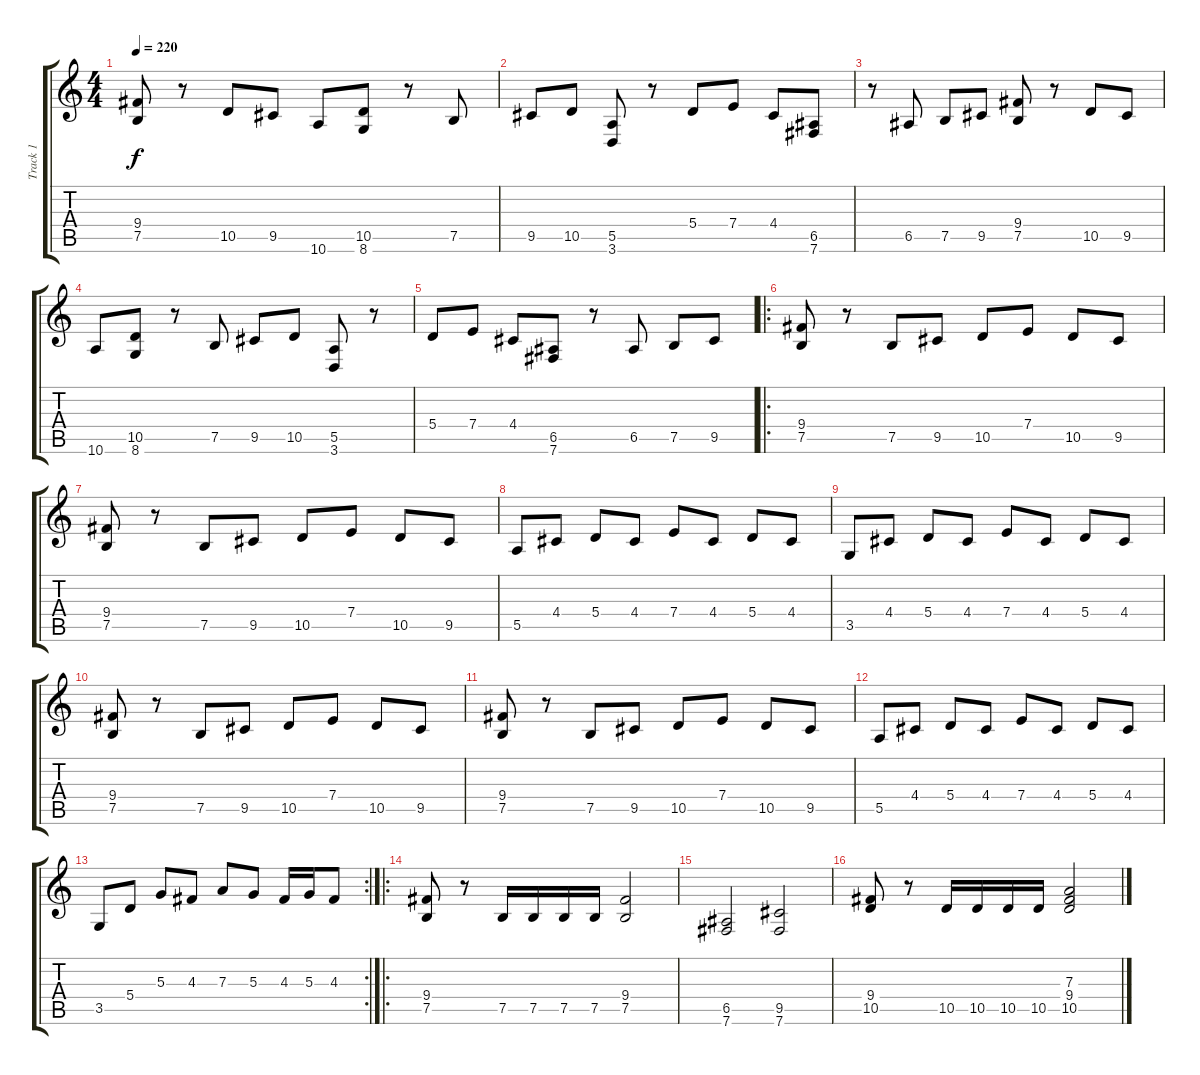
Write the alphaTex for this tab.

\track ("Track 1" "Track 1") {instrument distortionguitar}
\staff {score tabs}
\tuning (B3 Gb3 D3 A2 E2 B1) {hide}
\ts (4 4)
\tempo 220
\clef g2
\ks c
(9.4 7.5).8{dy f instrument distortionguitar} r.8 10.5.8 9.5.8 10.6.8 (10.5 8.6).8 r.8 7.5.8 |
9.5.8 10.5.8 (5.5 3.6).8 r.8 5.4.8 7.4.8 4.4.8 (6.5 7.6).8 |
r.8 6.5.8 7.5.8 9.5.8 (9.4 7.5).8 r.8 10.5.8 9.5.8 |
10.6.8 (10.5 8.6).8 r.8 7.5.8 9.5.8 10.5.8 (5.5 3.6).8 r.8 |
5.4.8 7.4.8 4.4.8 (6.5 7.6).8 r.8 6.5.8 7.5.8 9.5.8 |
\ro
(9.4 7.5).8 r.8 7.5.8 9.5.8 10.5.8 7.4.8 10.5.8 9.5.8 |
(9.4 7.5).8 r.8 7.5.8 9.5.8 10.5.8 7.4.8 10.5.8 9.5.8 |
5.5.8 4.4.8 5.4.8 4.4.8 7.4.8 4.4.8 5.4.8 4.4.8 |
3.5.8 4.4.8 5.4.8 4.4.8 7.4.8 4.4.8 5.4.8 4.4.8 |
(9.4 7.5).8 r.8 7.5.8 9.5.8 10.5.8 7.4.8 10.5.8 9.5.8 |
(9.4 7.5).8 r.8 7.5.8 9.5.8 10.5.8 7.4.8 10.5.8 9.5.8 |
5.5.8 4.4.8 5.4.8 4.4.8 7.4.8 4.4.8 5.4.8 4.4.8 |
\rc 2
3.5.8 5.4.8 5.3.8 4.3.8 7.3.8 5.3.8 4.3.16 5.3.16 4.3.8 |
\ro
(9.4 7.5).8 r.8 7.5.16 7.5.16 7.5.16 7.5.16 (9.4 7.5).2 |
(6.5 7.6).2 (9.5 7.6).2 |
(9.4 10.5).8 r.8 10.5.16 10.5.16 10.5.16 10.5.16 (7.3 9.4 10.5).2
